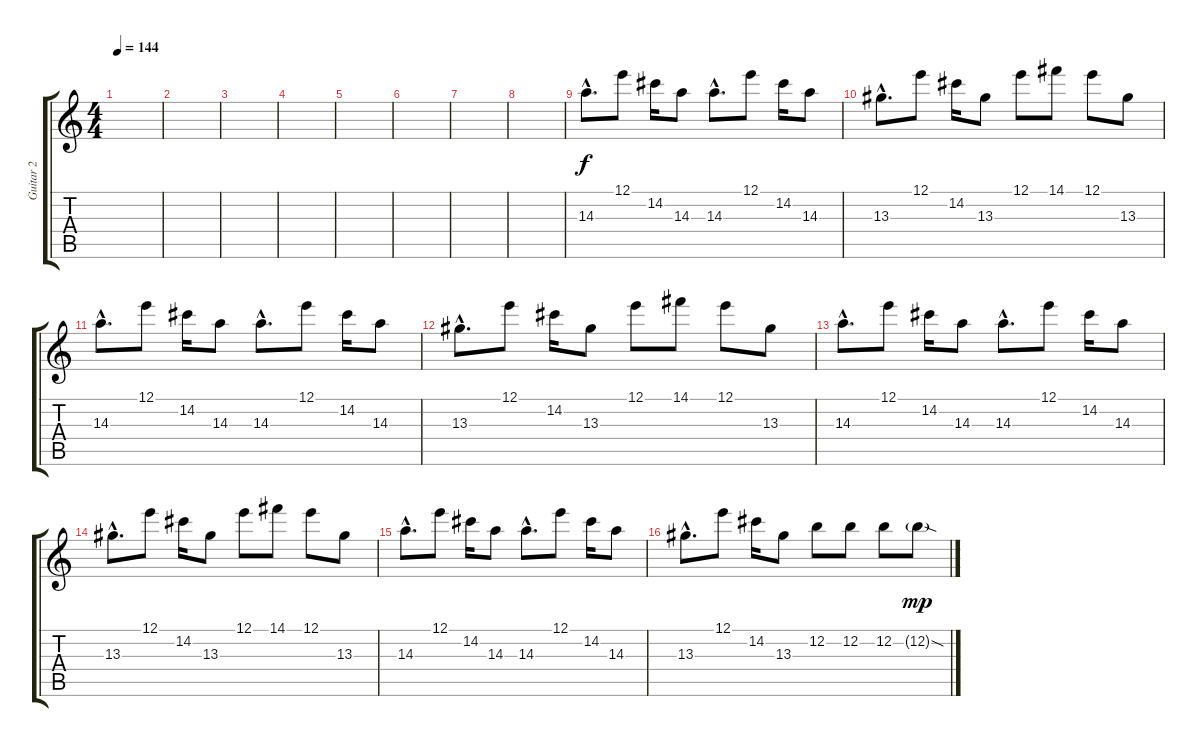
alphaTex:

\track ("Guitar 2" "Guitar 2") {instrument electricguitarjazz}
\staff {score tabs}
\tuning (E4 B3 G3 D3 A2 E2) {hide}
\ts (4 4)
\tempo 144
\clef g2
\ks c
|
|
|
|
|
|
|
|
14.3{hac}.8{d} 12.1.8 14.2.16 14.3.8 14.3{hac}.8{d} 12.1.8 14.2.16 14.3.8 |
13.3{hac}.8{d} 12.1.8 14.2.16 13.3.8 12.1.8 14.1.8 12.1.8 13.3.8 |
14.3{hac}.8{d} 12.1.8 14.2.16 14.3.8 14.3{hac}.8{d} 12.1.8 14.2.16 14.3.8 |
13.3{hac}.8{d} 12.1.8 14.2.16 13.3.8 12.1.8 14.1.8 12.1.8 13.3.8 |
14.3{hac}.8{d} 12.1.8 14.2.16 14.3.8 14.3{hac}.8{d} 12.1.8 14.2.16 14.3.8 |
13.3{hac}.8{d} 12.1.8 14.2.16 13.3.8 12.1.8 14.1.8 12.1.8 13.3.8 |
14.3{hac}.8{d} 12.1.8 14.2.16 14.3.8 14.3{hac}.8{d} 12.1.8 14.2.16 14.3.8 |
13.3{hac}.8{d} 12.1.8 14.2.16 13.3.8 12.2.8 12.2.8 12.2.8 12.2{sod g}.8{dy mp}
